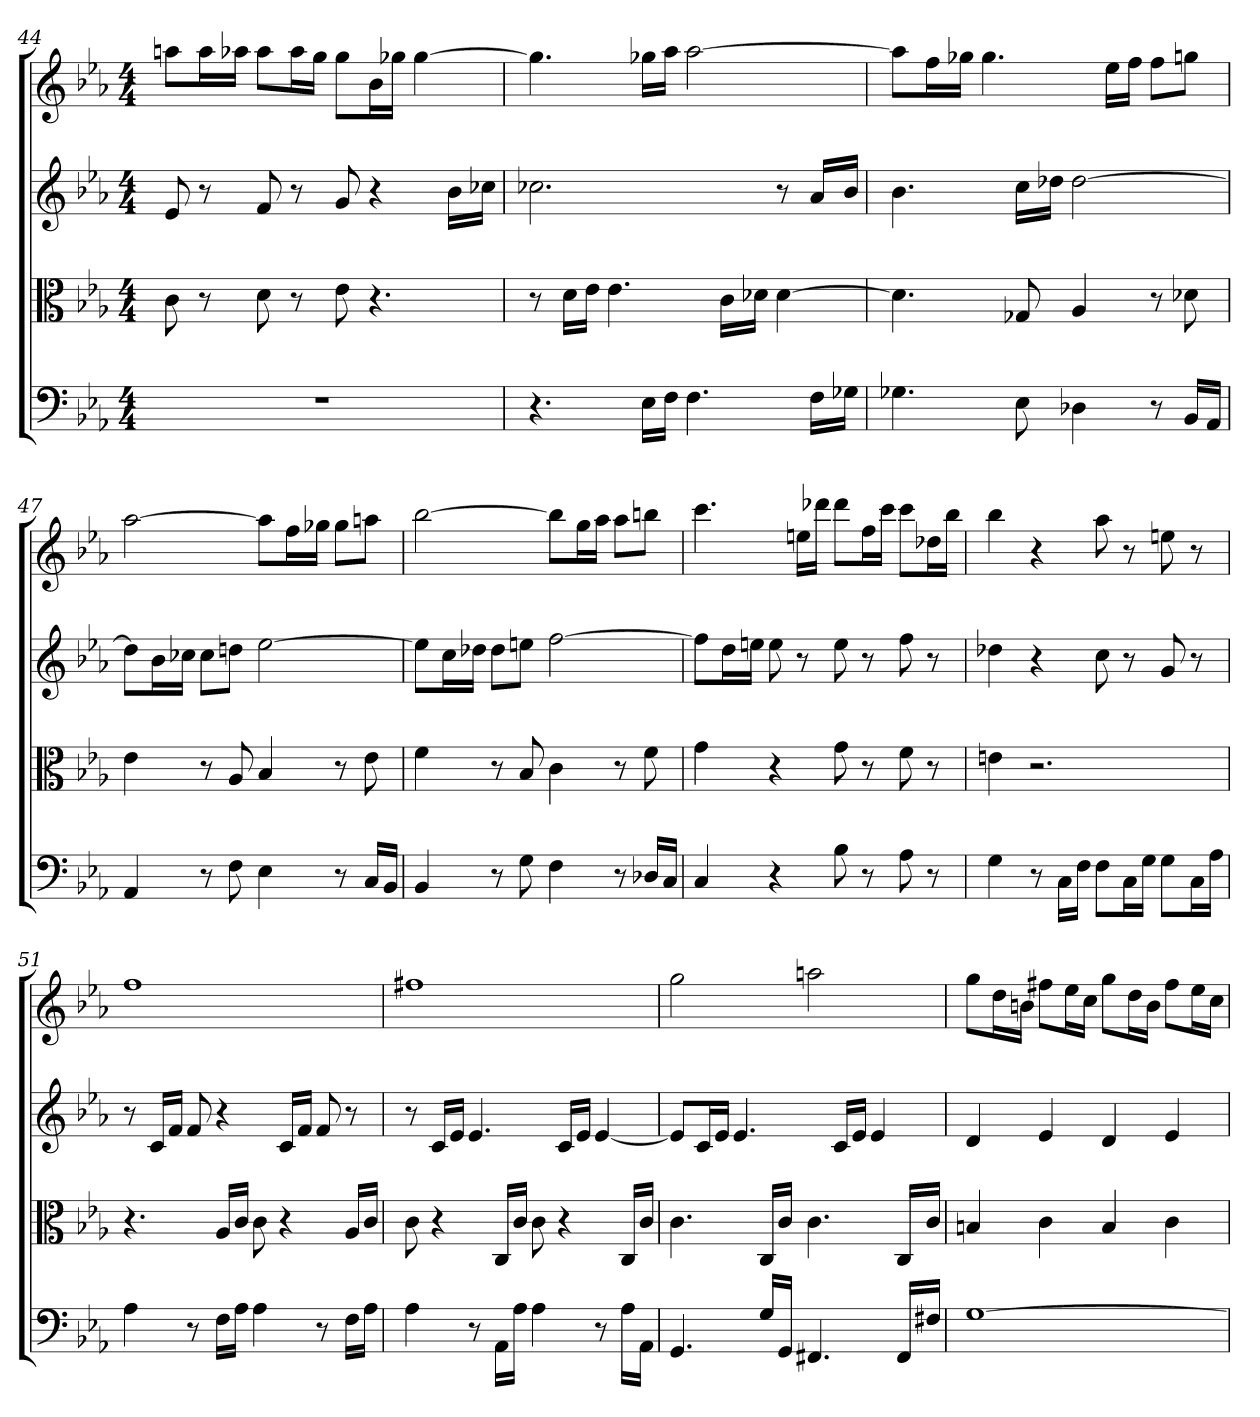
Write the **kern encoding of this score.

**kern	**kern	**kern	**kern
*part4	*part3	*part2	*part1
*staff4	*staff3	*staff2	*staff1
*clefF4	*clefC3	*	*
*k[b-e-a-]	*k[b-e-a-]	*k[b-e-a-]	*k[b-e-a-]
*E-:	*E-:	*E-:	*E-:
*M4/4	*M4/4	*M4/4	*M4/4
=44	=44	=44	=44
1r	8c	8e-	8aanL
.	8r	8r	16aaL
.	.	.	16aa-XJJ
.	8d	8f	8aa-L
.	8r	8r	16aa-L
.	.	.	16ggJJ
.	8e-	8g	8ggL
.	4.r	4r	16b-L
.	.	.	16gg-XJJ
.	.	.	[4gg-
.	.	16b-LL	.
.	.	16cc-XJJ	.
=45	=45	=45	=45
4.r	8r	2.cc-X	4.gg-]
.	16d\LL	.	.
.	16e-\JJ	.	.
.	4.e-	.	.
16E-\LL	.	.	16gg-XLL
16F\JJ	.	.	16aa-JJ
4.F	.	.	[2aa-
.	16c\LL	.	.
.	16d-X\JJ	.	.
.	[4d-	8r	.
16F\LL	.	16a-LL	.
16G-X\JJ	.	16b-JJ	.
=46	=46	=46	=46
4.G-X	4.d-]	4.b-	8aa-L]
.	.	.	16ffL
.	.	.	16gg-XJJ
.	.	.	4.gg-
8E-	8G-X	16ccLL	.
.	.	16dd-XJJ	.
4D-X	4A-	[2dd-	.
.	.	.	16ee-LL
.	.	.	16ffJJ
8r	8r	.	8ffL
16BB-/LL	8d-X	.	8ggnJ
16AA-/JJ	.	.	.
=47	=47	=47	=47
4AA-	4e-	8dd-L]	[2aa-
.	.	16b-L	.
.	.	16cc-XJJ	.
8r	8r	8cc-L	.
8F	8A-	8ddnJ	.
4E-	4B-	[2ee-	8aa-L]
.	.	.	16ffL
.	.	.	16gg-XJJ
8r	8r	.	8gg-L
16C/LL	8e-	.	8aanJ
16BB-/JJ	.	.	.
=48	=48	=48	=48
4BB-	4f	8ee-L]	[2bb-
.	.	16ccL	.
.	.	16dd-XJJ	.
8r	8r	8dd-L	.
8G	8B-	8eenJ	.
4F	4c	[2ff	8bb-L]
.	.	.	16ggL
.	.	.	16aa-JJ
8r	8r	.	8aa-L
16D-X/LL	8f	.	8bbnJ
16C/JJ	.	.	.
=49	=49	=49	=49
4C	4g	8ffL]	4.ccc
.	.	16ddL	.
.	.	16eenJJ	.
4r	4r	8ee	.
.	.	8r	16eenLL
.	.	.	16ddd-XJJ
8B-	8g	8ee	8ddd-L
8r	8r	8r	16ffL
.	.	.	16cccJJ
8A-	8f	8ff	8cccL
8r	8r	8r	16dd-XL
.	.	.	16bb-JJ
=50	=50	=50	=50
4G	4en	4dd-X	4bb-
8r	2.r	4r	4r
16C\LL	.	.	.
16F\JJ	.	.	.
8F\L	.	8cc	8aa-
16C\L	.	8r	8r
16G\JJ	.	.	.
8G\L	.	8g	8een
16C\L	.	8r	8r
16A-\JJ	.	.	.
=51	=51	=51	=51
4A-	4.r	8r	1ff
.	.	16cLL	.
.	.	16fJJ	.
8r	.	8f	.
16F\LL	16A-/LL	4r	.
16A-\JJ	16c/JJ	.	.
4A-	8c	.	.
.	4r	16cLL	.
.	.	16fJJ	.
8r	.	8f	.
16F\LL	16A-/LL	8r	.
16A-\JJ	16c/JJ	.	.
=52	=52	=52	=52
4A-	8c	8r	1ff#X
.	4r	16cLL	.
.	.	16e-JJ	.
8r	.	4.e-	.
16AA-\LL	16C/LL	.	.
16A-\JJ	16c/JJ	.	.
4A-	8c	.	.
.	4r	16cLL	.
.	.	16e-JJ	.
8r	.	[4e-	.
16A-\LL	16C/LL	.	.
16AA-\JJ	16c/JJ	.	.
=53	=53	=53	=53
4.GG	4.c	8e-L]	2gg
.	.	16cL	.
.	.	16e-JJ	.
.	.	4.e-	.
16G/LL	16C/LL	.	.
16GG/JJ	16c/JJ	.	.
4.FF#X	4.c	.	2aan
.	.	16cLL	.
.	.	16e-JJ	.
.	.	4e-	.
16FF#/LL	16C/LL	.	.
16F#X/JJ	16c/JJ	.	.
=54	=54	=54	=54
[1G	4Bn	4d	8ggL
.	.	.	16ddL
.	.	.	16bnJJ
.	4c	4e-	8ff#XL
.	.	.	16ee-L
.	.	.	16ccJJ
.	4B	4d	8ggL
.	.	.	16ddL
.	.	.	16bJJ
.	4c	4e-	8ff#L
.	.	.	16ee-L
.	.	.	16ccJJ
=	=	=	=
*-	*-	*-	*-
